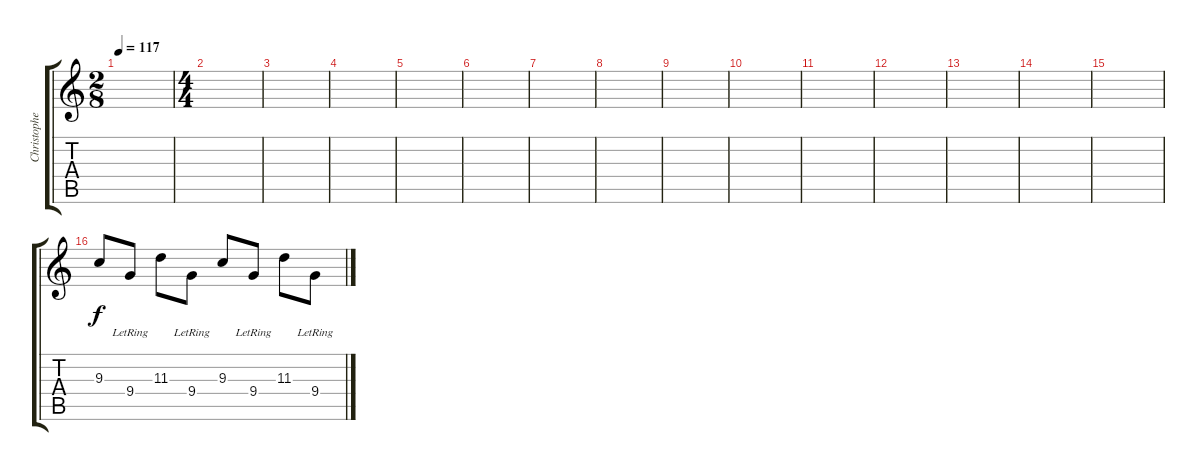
\track ("Christopher Amott (Lead Guitar)" "Christophe") {instrument distortionguitar}
\staff {score tabs}
\tuning (C4 G3 Eb3 Bb2 F2 C2) {hide}
\ts (2 8)
\tempo 117
\clef g2
\ks c
|
\ts (4 4)
|
|
|
|
|
|
|
|
|
|
|
|
|
|
9.3.8 9.4{lr}.8 11.3.8 9.4{lr}.8 9.3.8 9.4{lr}.8 11.3.8 9.4{lr}.8
